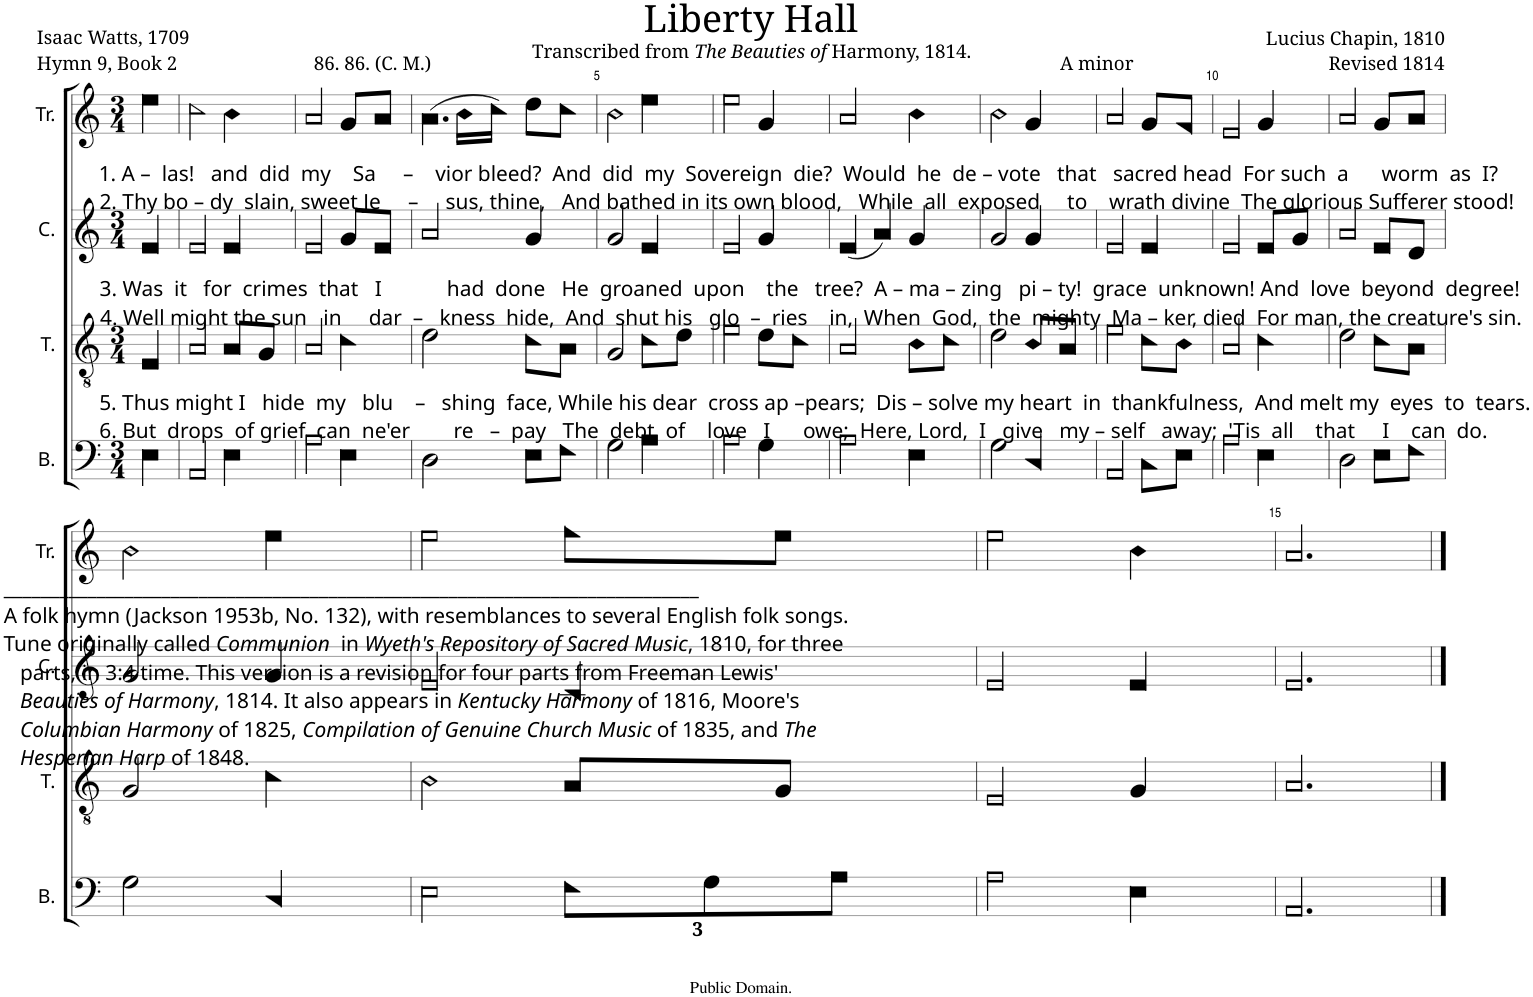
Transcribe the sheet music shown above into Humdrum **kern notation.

**kern	**kern	**kern	**kern
*part4	*part3	*part2	*part1
*staff4	*staff3	*staff2	*staff1
*I"B.	*I"T.	*I"C.	*I"Tr.
*I'B.	*I'T.	*I'C.	*I'Tr.
*clefF4	*clefGv2	*clefG2	*clefG2
*k[]	*k[]	*k[]	*k[]
*M3/4	*M3/4	*M3/4	*M3/4
=1	=1	=1	=1
!	!	!	!LO:TX:b:t=1. A –  las!   and  did  my    Sa     –    vior bleed?  And  did  my  Sovereign  die?  Would  he  de – vote   that   sacred head  For such  a      worm  as  I?
!	!	!	!LO:TX:b:t=2. Thy bo – dy  slain, sweet Je     –     sus, thine,   And bathed in its own blood,   While  all  exposed     to    wrath divine  The glorious Sufferer stood!
!	!	!LO:TX:b:t=3. Was  it   for  crimes  that   I            had  done   He  groaned  upon    the   tree?  A – ma – zing   pi – ty!  grace  unknown! And  love  beyond  degree!	!
!	!	!LO:TX:b:t=4. Well might the sun   in     dar  –   kness  hide,  And  shut his   glo  –  ries    in,  When  God,  the  mighty  Ma – ker, died  For man, the creature's sin.	!
!	!LO:TX:b:t=5. Thus might I   hide  my   blu    –   shing  face, While his dear  cross ap –pears;  Dis – solve my heart  in  thankfulness,  And melt my  eyes  to  tears.	!	!
!	!LO:TX:b:t=6. But  drops  of grief  can  ne'er        re   –  pay   The  debt  of    love   I      owe;  Here, Lord,  I   give   my – self   away;  'Tis  all    that     I    can  do.	!	!
!LO:TX:b:t=___________________________________________________________________________	!	!	!
!LO:TX:b:t=A folk hymn (Jackson 1953b, No. 132), with resemblances to several English folk songs.	!	!	!
!LO:TX:b:t=Tune originally called	!	!	!
!LO:TX:b:i:t=Communion	!	!	!
!LO:TX:b:t=in	!	!	!
!LO:TX:b:i:t=Wyeth's Repository of Sacred Music	!	!	!
!LO:TX:b:t=, 1810, for three	!	!	!
!LO:TX:b:t=parts, in 3&colon;4 time. This version is a revision for four parts from Freeman Lewis'	!	!	!
!LO:TX:b:i:t=Beauties of Harmony	!	!	!
!LO:TX:b:t=, 1814. It also appears in	!	!	!
!LO:TX:b:i:t=Kentucky Harmony	!	!	!
!LO:TX:b:t=of 1816, Moore's	!	!	!
!LO:TX:b:i:t=Columbian Harmony	!	!	!
!LO:TX:b:t=of 1825,	!	!	!
!LO:TX:b:i:t=Compilation of Genuine Church Music	!	!	!
!LO:TX:b:t=of 1835, and	!	!	!
!LO:TX:b:i:t=The	!	!	!
!LO:TX:b:t=Hesperian Harp	!	!	!
!LO:TX:b:t=of 1848.	!	!	!
4E!\	4E!/	4e!/	4ee!\
=2	=2	=2	=2
2AA!/	2A!/	2e!/	2cc!\
4E!\	8A!/L	4e!/	4b!\
.	8G!/J	.	.
=3	=3	=3	=3
2A!\	2A!/	2e!/	2a!/
4E!\	4c!\	8g!/L	8g!/L
.	.	8e!/J	8a!/J
=4	=4	=4	=4
2D!\	2d!\	2a!/	(4.a!\
.	.	.	16b!\LL
.	.	.	16cc!\JJ)
8E!\L	8c!\L	4g!/	8dd!\L
8F!\J	8A!\J	.	8cc!\J
=5	=5	=5	=5
2G!\	2G!/	2g!/	2b!\
4A!\	8c!\L	4e!/	4ee!\
.	8d!\J	.	.
=6	=6	=6	=6
2A!\	2e!\	2e!/	2ee!\
4G!\	8d!\L	4g!/	4g!/
.	8c!\J	.	.
=7	=7	=7	=7
2A!\	2A!/	(4e!/	2a!/
.	.	4a!/)	.
4E!\	8B!\L	4g!/	4b!\
.	8c!\J	.	.
=8	=8	=8	=8
2G!\	2d!\	2g!/	2b!\
4C!/	8B!/L	4g!/	4g!/
.	8A!/J	.	.
=9	=9	=9	=9
2AA!/	2e!\	2e!/	2a!/
8C!\L	8c!\L	4e!/	8g!/L
8E!\J	8B!\J	.	8f!/J
=10	=10	=10	=10
2A!\	2A!/	2e!/	2e!/
4E!\	4c!\	8e!/L	4g!/
.	.	8g!/J	.
=11	=11	=11	=11
2D!\	2d!\	2a!/	2a!/
8E!\L	8c!\L	8e!/L	8g!/L
8F!\J	8A!\J	8d!/J	8a!/J
!!LO:LB:g=z
=12	=12	=12	=12
2G!\	2G!/	2g!/	2b!\
4C!/	4c!\	4g!/	4ee!\
=13	=13	=13	=13
2E!\	2B!\	2e!/	2ee!\
*Xbrackettup	*	*	*
12F!\L	8A!/L	4c!/	8ff!\L
12G!\	.	.	.
.	8G!/J	.	8ee!\J
12A!\J	.	.	.
=14	=14	=14	=14
2A!\	2E!/	2e!/	2ee!\
4E!\	4G!/	4e!/	4b!\
=15	=15	=15	=15
2.AA!/	2.A!/	2.e!/	2.a!/
==	==	==	==
*-	*-	*-	*-
